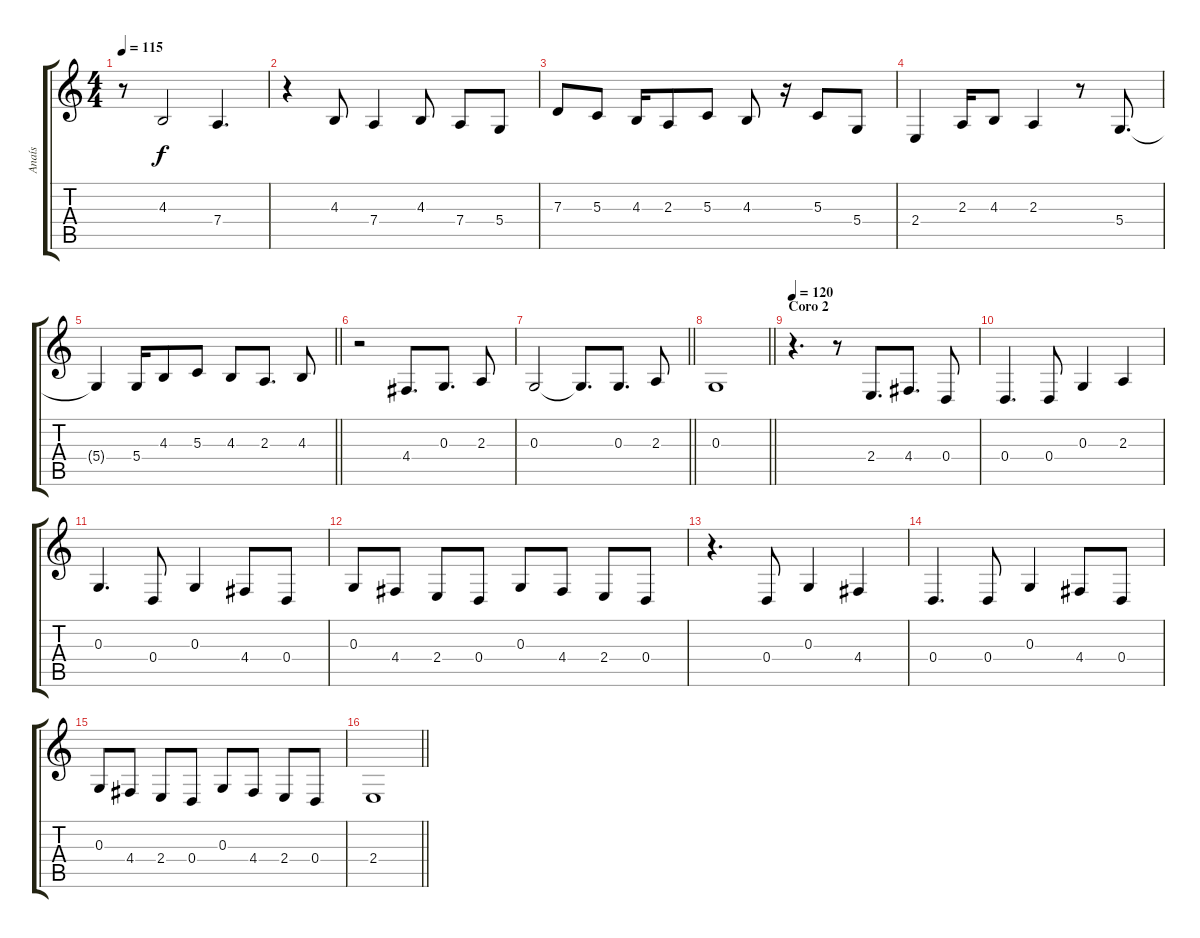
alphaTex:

\track ("Anaís" "Anaís") {instrument acousticgrandpiano}
\staff {score tabs}
\tuning (E4 B3 G3 D3 A2 E2) {hide}
\ts (4 4)
\tempo 115
\clef g2
\ks c
r.8{dy f} 4.3.2 7.4.4{d} |
r.4 4.3.8 7.4.4 4.3.8 7.4.8 5.4.8 |
7.3.8 5.3.8 4.3.16 2.3.8 5.3.8 4.3.8 r.16 5.3.8 5.4.8 |
2.4.4 2.3.16 4.3.8 2.3.4 r.8 5.4.8{d} |
\barLineRight lightlight
5.4{t}.4 5.4.16 4.3.8 5.3.8 4.3.8 2.3.8{d} 4.3.8 |
r.2 4.4.8{d} 0.3.8{d} 2.3.8 |
\barLineRight lightlight
0.3.2 0.3{t}.8{d} 0.3.8{d} 2.3.8 |
\barLineRight lightlight
0.3.1 |
\section ("" "Coro 2")
\tempo 120
r.4{d} r.8 2.4.8{d} 4.4.8{d} 0.4.8 |
0.4.4{d} 0.4.8 0.3.4 2.3.4 |
0.3.4{d} 0.4.8 0.3.4 4.4.8 0.4.8 |
0.3.8 4.4.8 2.4.8 0.4.8 0.3.8 4.4.8 2.4.8 0.4.8 |
r.4{d} 0.4.8 0.3.4 4.4.4 |
0.4.4{d} 0.4.8 0.3.4 4.4.8 0.4.8 |
0.3.8 4.4.8 2.4.8 0.4.8 0.3.8 4.4.8 2.4.8 0.4.8 |
\barLineRight lightlight
2.4.1
